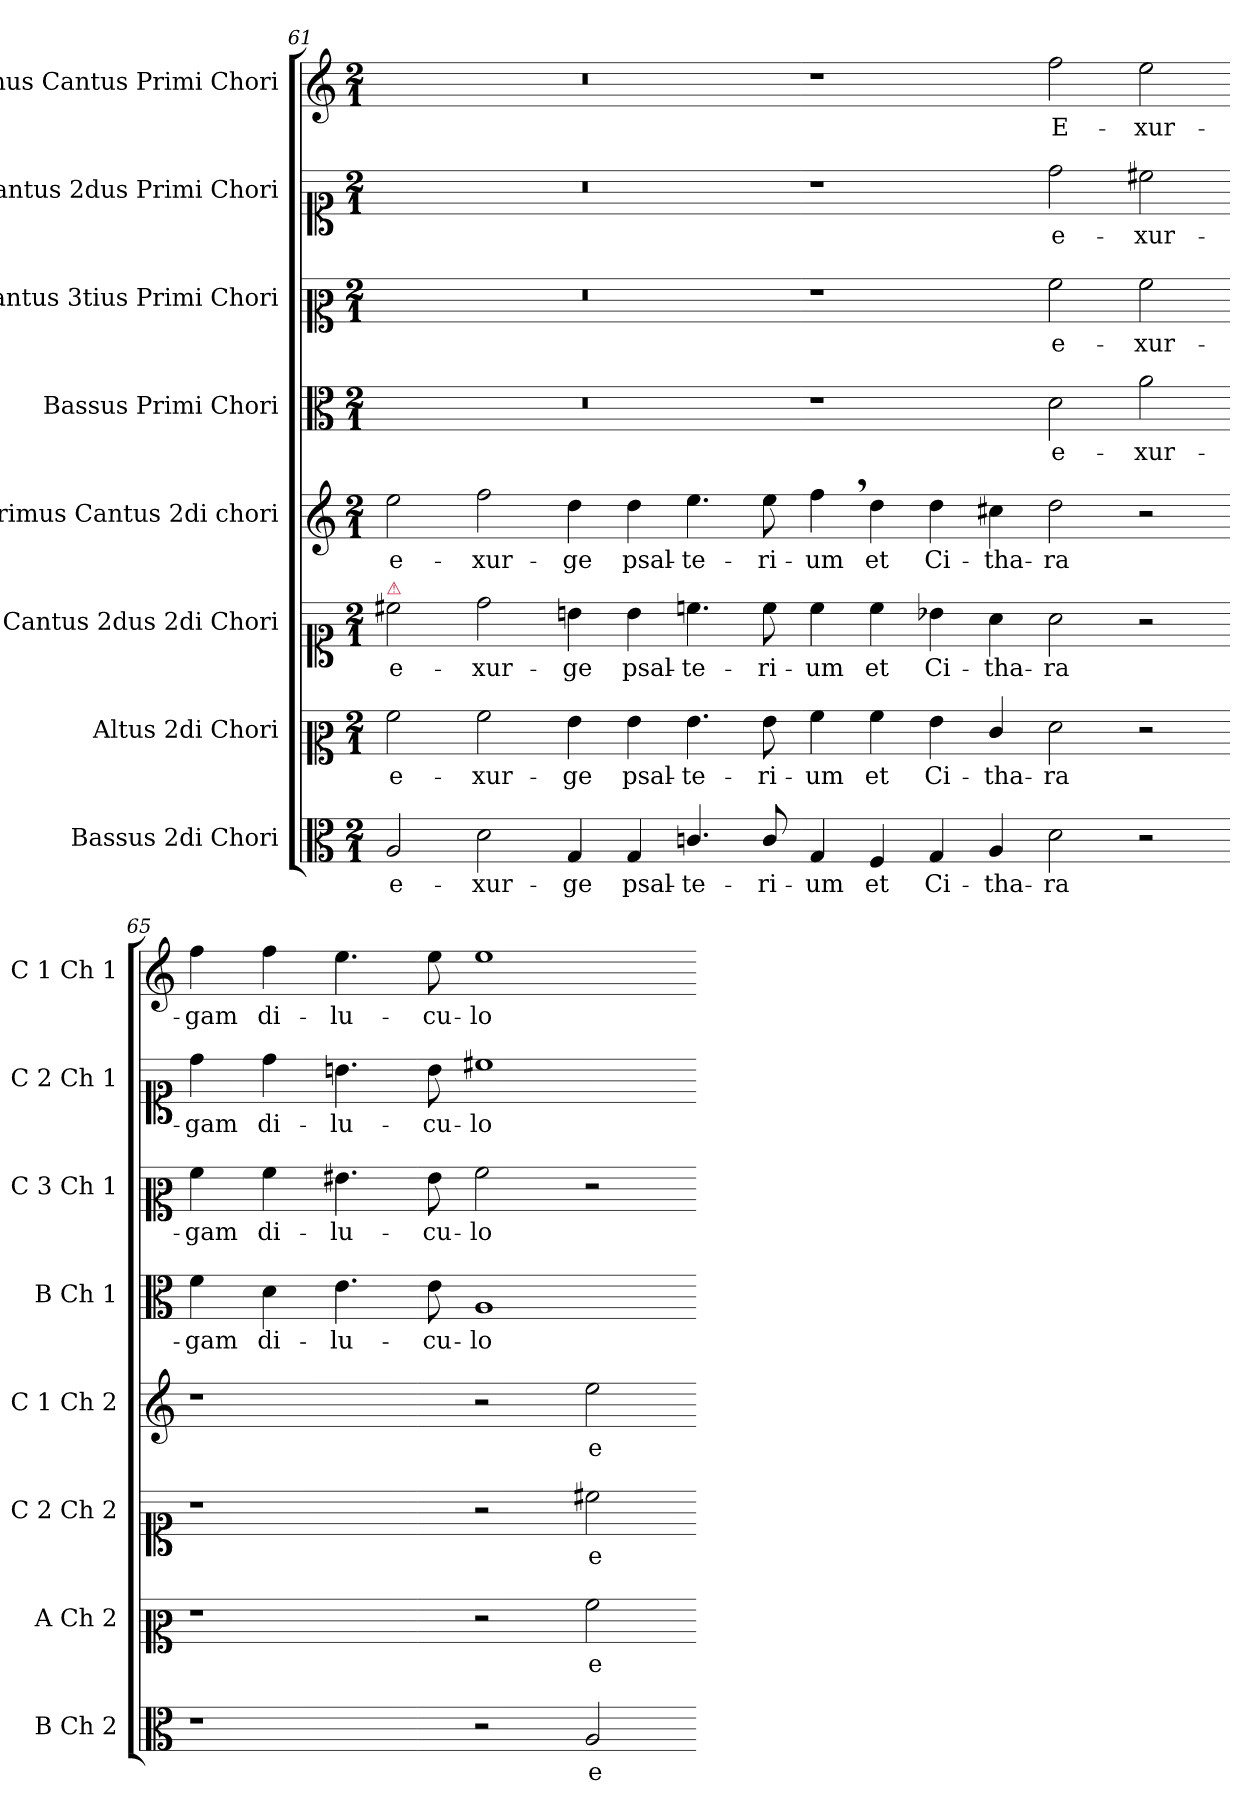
**kern	**text	**kern	**text	**kern	**text	**kern	**text	**kern	**text	**kern	**text	**kern	**text	**kern	**text
*part8	*part8	*part7	*part7	*part6	*part6	*part5	*part5	*part4	*part4	*part3	*part3	*part2	*part2	*part1	*part1
*staff8	*staff8	*staff7	*staff7	*staff6	*staff6	*staff5	*staff5	*staff4	*staff4	*staff3	*staff3	*staff2	*staff2	*staff1	*staff1
*I"Bassus 2di Chori	*	*I"Altus 2di Chori	*	*I"Cantus 2dus 2di Chori	*	*I"Primus Cantus 2di chori	*	*I"Bassus Primi Chori	*	*I"Cantus 3tius Primi Chori	*	*I"Cantus 2dus Primi Chori	*	*I"1mus Cantus Primi Chori	*
*I'B Ch 2	*	*I'A Ch 2	*	*I'C 2 Ch 2	*	*I'C 1 Ch 2	*	*I'B Ch 1	*	*I'C 3 Ch 1	*	*I'C 2 Ch 1	*	*I'C 1 Ch 1	*
*clefC3	*	*clefC2	*	*clefC1	*	*clefG2	*	*clefC3	*	*clefC2	*	*clefC1	*	*clefG2	*
*k[]	*	*k[]	*	*k[]	*	*k[]	*	*k[]	*	*k[]	*	*k[]	*	*k[]	*
*M2/1	*	*M2/1	*	*M2/1	*	*M2/1	*	*M2/1	*	*M2/1	*	*M2/1	*	*M2/1	*
=61	=61	=61	=61	=61	=61	=61	=61	=61	=61	=61	=61	=61	=61	=61	=61
!	!	!	!	!LO:TX:a:color=crimson:t=⚠	!	!	!	!	!	!	!	!	!	!	!
2A/	e-	2a\	e-	2cc#\	e-	2ee\	e-	0r	.	0r	.	0r	.	0r	.
2d\	-xur-	2a\	-xur-	2dd\	-xur-	2ff\	-xur-	.	.	.	.	.	.	.	.
4G/	-ge	4g\	-ge	4bn\	-ge	4dd\	-ge	.	.	.	.	.	.	.	.
4G/	psal-	4g\	psal-	4b\	psal-	4dd\	psal-	.	.	.	.	.	.	.	.
4.cn/	-te-	4.g\	-te-	4.ccn\	-te-	4.ee\	-te-	.	.	.	.	.	.	.	.
8c/	-ri-	8g\	-ri-	8cc\	-ri-	8ee\	-ri-	.	.	.	.	.	.	.	.
=63-	=63-	=63-	=63-	=63-	=63-	=63-	=63-	=63-	=63-	=63-	=63-	=63-	=63-	=63-	=63-
4G/	-um	4a\	-um	4cc\	-um	4ff,<\	-um	1r	.	1r	.	1r	.	1r	.
4F/	et	4a\	et	4cc\	et	4dd\	et	.	.	.	.	.	.	.	.
4G/	Ci-	4g\	Ci-	4b-X\	Ci-	4dd\	Ci-	.	.	.	.	.	.	.	.
4A/	-tha-	4e/	-tha-	4a\	-tha-	4cc#X\	-tha-	.	.	.	.	.	.	.	.
2d\	-ra	2f\	-ra	2a\	-ra	2dd\	-ra	2d\	e-	2a\	e-	2dd\	e-	2ff\	E-
2r	.	2r	.	2r	.	2r	.	2a\	-xur-	2a\	-xur-	2cc#X\	-xur-	2ee\	-xur-
=65-	=65-	=65-	=65-	=65-	=65-	=65-	=65-	=65-	=65-	=65-	=65-	=65-	=65-	=65-	=65-
1r	.	1r	.	1r	.	1r	.	4f\	-gam	4a\	-gam	4dd\	-gam	4ff\	-gam
.	.	.	.	.	.	.	.	4d\	di-	4a\	di-	4dd\	di-	4ff\	di-
.	.	.	.	.	.	.	.	4.e\	-lu-	4.g#X\	-lu-	4.bn\	-lu-	4.ee\	-lu-
.	.	.	.	.	.	.	.	8e\	-cu-	8g#\	-cu-	8b\	-cu-	8ee\	-cu-
2r	.	2r	.	2r	.	2r	.	1A/	-lo	2a\	-lo	1cc#X\	-lo	1ee\	-lo
2A/	e-	2a\	e-	2cc#X\	e-	2ee\	e-	.	.	2r	.	.	.	.	.
=-	=-	=-	=-	=-	=-	=-	=-	=-	=-	=-	=-	=-	=-	=-	=-
*-	*-	*-	*-	*-	*-	*-	*-	*-	*-	*-	*-	*-	*-	*-	*-
